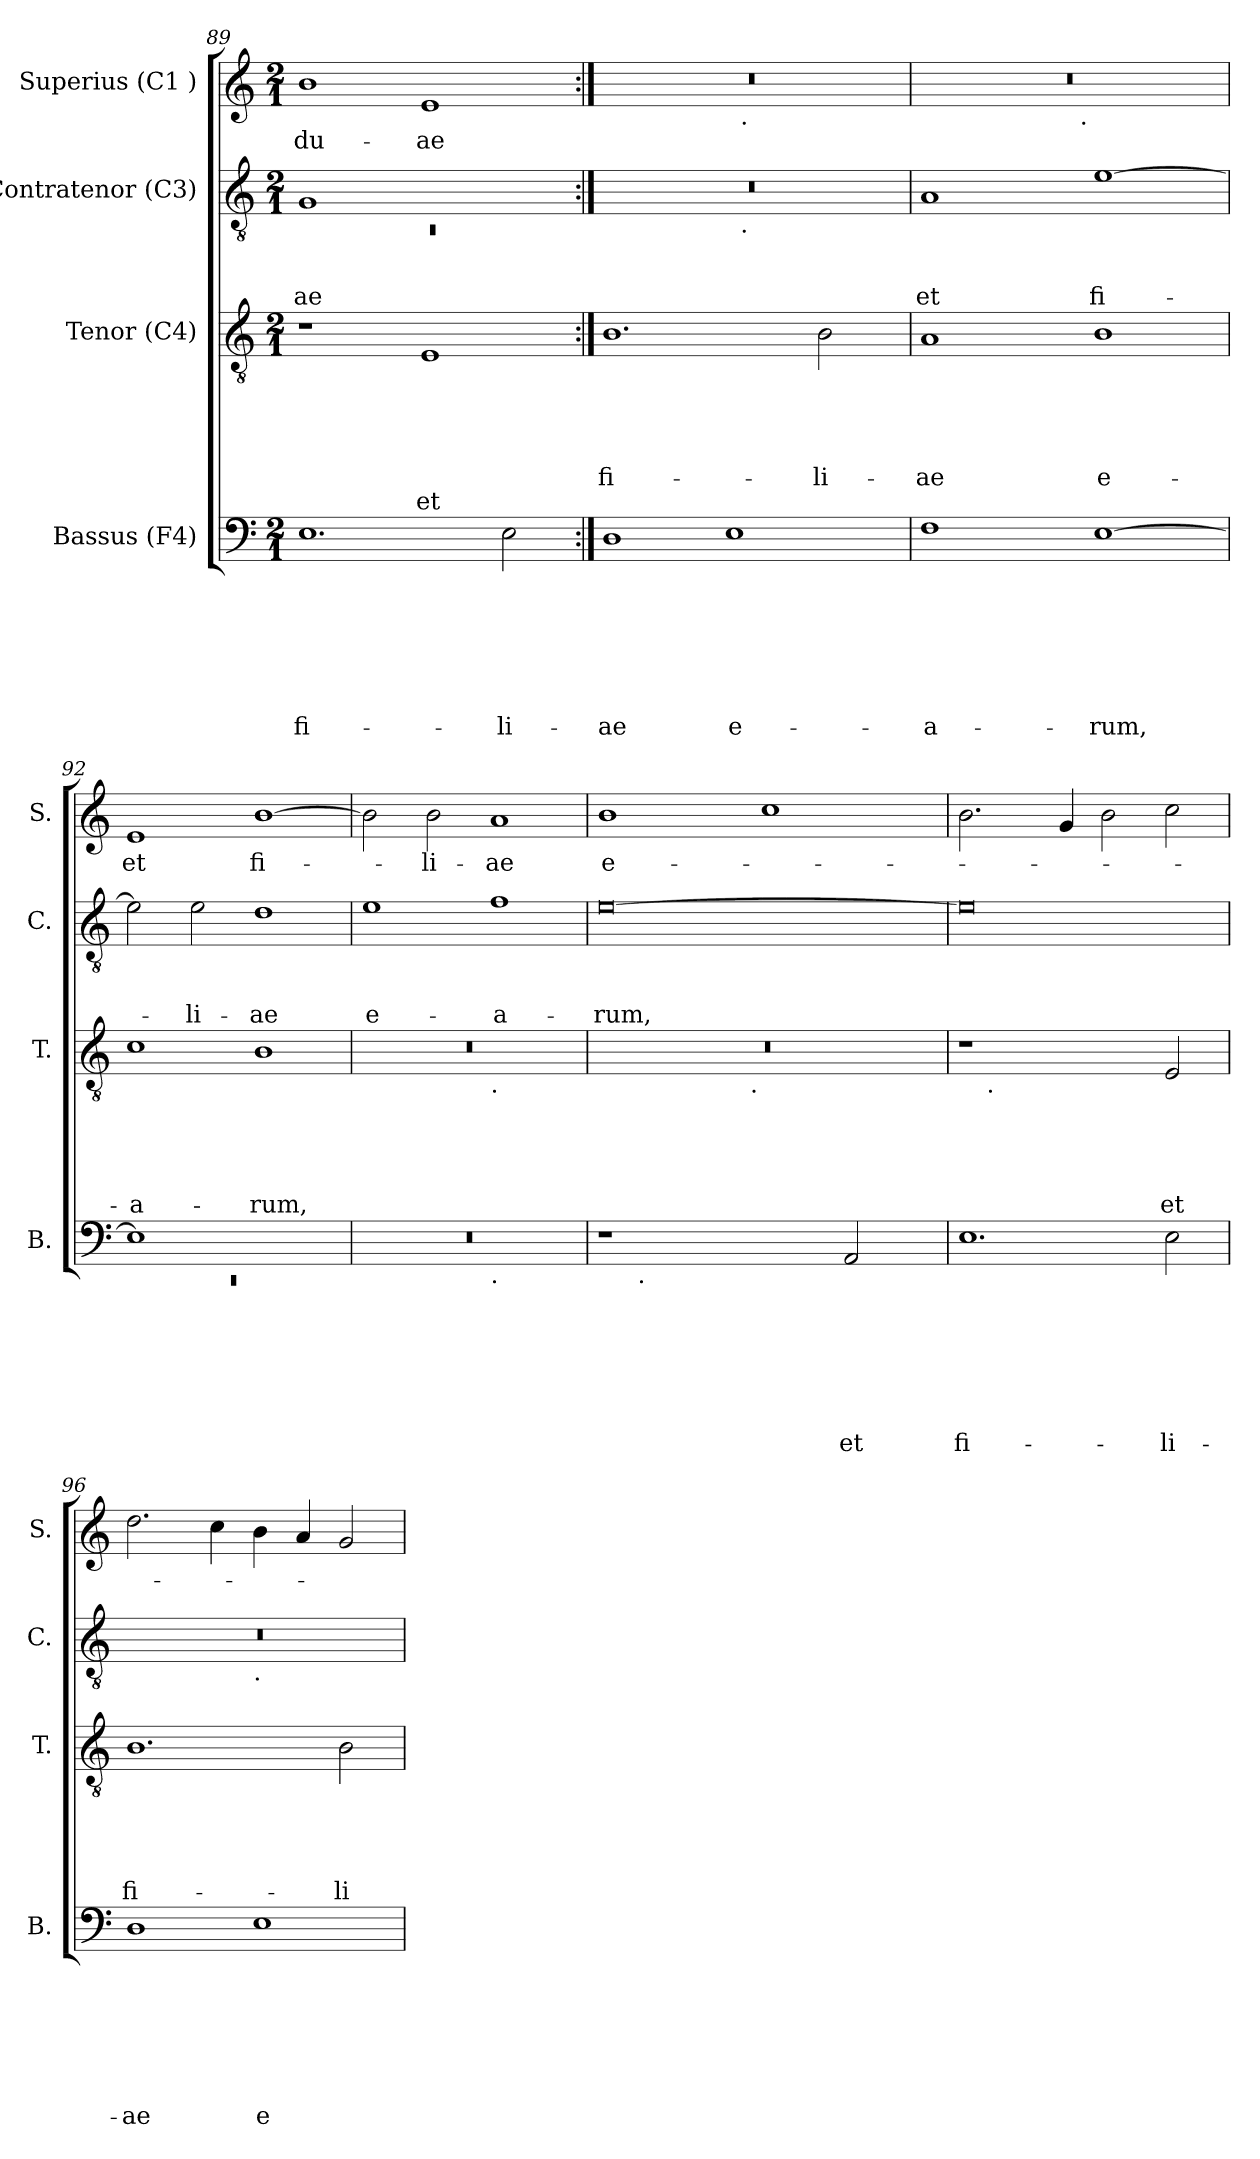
**kern	**text	**text	**text	**text	**text	**text	**text	**kern	**text	**text	**text	**text	**text	**text	**kern	**text	**text	**text	**kern	**text
*part4	*part4	*part4	*part4	*part4	*part4	*part4	*part4	*part3	*part3	*part3	*part3	*part3	*part3	*part3	*part2	*part2	*part2	*part2	*part1	*part1
*staff4	*staff4	*staff4	*staff4	*staff4	*staff4	*staff4	*staff4	*staff3	*staff3	*staff3	*staff3	*staff3	*staff3	*staff3	*staff2	*staff2	*staff2	*staff2	*staff1	*staff1
*I"Bassus (F4)	*	*	*	*	*	*	*	*I"Tenor (C4)	*	*	*	*	*	*	*I"Contratenor (C3)	*	*	*	*I"Superius (C1 )	*
*I'B.	*	*	*	*	*	*	*	*I'T.	*	*	*	*	*	*	*I'C.	*	*	*	*I'S.	*
*clefF4	*	*	*	*	*	*	*	*clefGv2	*	*	*	*	*	*	*clefGv2	*	*	*	*clefG2	*
*k[]	*	*	*	*	*	*	*	*k[]	*	*	*	*	*	*	*k[]	*	*	*	*k[]	*
*C:	*	*	*	*	*	*	*	*C:	*	*	*	*	*	*	*C:	*	*	*	*C:	*
*M2/1	*	*	*	*	*	*	*	*M2/1	*	*	*	*	*	*	*M2/1	*	*	*	*M2/1	*
=89	=89	=89	=89	=89	=89	=89	=89	=89	=89	=89	=89	=89	=89	=89	=89	=89	=89	=89	=89	=89
*	*	*	*	*	*	*	*	*	*	*	*	*	*	*	*^	*	*	*	*	*
!	!	!	!	!	!	!	!LO:LY:b	!	!	!	!	!	!	!	!	!LO:N:vis=1	!	!	!LO:LY:b	!	!LO:LY:b
1.E	.	.	.	.	.	.	fi-	1r	.	.	.	.	.	.	1G	0rC	.	.	-ae	1b	-du-
!	!	!	!	!	!	!	!	!	!	!	!	!	!	!LO:LY:b	!	!	!	!	!	!	!LO:LY:b
.	.	.	.	.	.	.	.	1E	.	.	.	.	.	et	1ryy	.	.	.	.	1e	-ae
!	!	!	!	!	!	!	!LO:LY:b	!	!	!	!	!	!	!	!	!	!	!	!	!	!
2E\	.	.	.	.	.	.	-li-	.	.	.	.	.	.	.	.	.	.	.	.	.	.
!!LO:PB:g=z
=90:|!	=90:|!	=90:|!	=90:|!	=90:|!	=90:|!	=90:|!	=90:|!	=90:|!	=90:|!	=90:|!	=90:|!	=90:|!	=90:|!	=90:|!	=90:|!	=90:|!	=90:|!	=90:|!	=90:|!	=90:|!	=90:|!
!	!	!	!	!	!	!	!LO:LY:b	!	!	!	!	!	!LO:LY:b	!	!	!	!	!	!	!	!
*	*	*	*	*	*	*	*	*	*	*	*	*	*	*	*	*	*	*	*	*^	*
1D	.	.	.	.	.	.	-ae	1.B	.	.	.	.	fi-	.	0r	1ryy	.	.	.	0r	1ryy	.
!	!	!	!	!	!	!	!LO:LY:b:rj	!	!	!	!	!	!	!	!	!	!	!	!	!	!	!
1E	.	.	.	.	.	.	e-	.	.	.	.	.	.	.	.	32ryy	.	.	.	.	32ryy	.
!	!	!	!	!	!	!	!	!	!	!	!	!	!	!	!	!	!	!	!	!	!LO:TX:b:t=.	!
!	!	!	!	!	!	!	!	!	!	!	!	!	!	!	!	!LO:TX:b:t=.	!	!	!	!	!	!
.	.	.	.	.	.	.	.	.	.	.	.	.	.	.	.	2ryy	.	.	.	.	2ryy	.
!	!	!	!	!	!	!	!	!	!	!	!	!	!LO:LY:b	!	!	!	!	!	!	!	!	!
.	.	.	.	.	.	.	.	2B\	.	.	.	.	-li-	.	.	.	.	.	.	.	.	.
.	.	.	.	.	.	.	.	.	.	.	.	.	.	.	.	4...ryy	.	.	.	.	4...ryy	.
=91	=91	=91	=91	=91	=91	=91	=91	=91	=91	=91	=91	=91	=91	=91	=91	=91	=91	=91	=91	=91	=91	=91
!	!	!	!	!	!	!	!LO:LY:b:rj	!	!	!	!	!	!LO:LY:b	!	!	!	!	!	!LO:LY:b	!	!	!
*	*	*	*	*	*	*	*	*	*	*	*	*	*	*	*v	*v	*	*	*	*	*	*
1F	.	.	.	.	.	.	-a-	1A	.	.	.	.	-ae	.	1A	.	.	et	0r	2ryy	.
.	.	.	.	.	.	.	.	.	.	.	.	.	.	.	.	.	.	.	.	4...ryy	.
!	!	!	!	!	!	!	!	!	!	!	!	!	!	!	!	!	!	!	!	!LO:TX:b:t=.	!
.	.	.	.	.	.	.	.	.	.	.	.	.	.	.	.	.	.	.	.	1ryy	.
!	!	!	!	!	!	!	!LO:LY:b	!	!	!	!	!	!LO:LY:b	!	!	!	!	!LO:LY:b	!	!	!
[>1E	.	.	.	.	.	.	-rum,	1B	.	.	.	.	e-	.	[>1e	.	.	fi-	.	.	.
.	.	.	.	.	.	.	.	.	.	.	.	.	.	.	.	.	.	.	.	32ryy	.
=92	=92	=92	=92	=92	=92	=92	=92	=92	=92	=92	=92	=92	=92	=92	=92	=92	=92	=92	=92	=92	=92
*^	*	*	*	*	*	*	*	*	*	*	*	*	*	*	*	*	*	*	*	*	*
!	!LO:N:vis=1	!	!	!	!	!	!	!	!	!	!	!	!	!LO:LY:b	!	!	!	!	!	!	!	!LO:LY:b
*	*	*	*	*	*	*	*	*	*	*	*	*	*	*	*	*	*	*	*	*v	*v	*
1E]	0rEE	.	.	.	.	.	.	.	1c	.	.	.	.	-a-	.	2e\]	.	.	.	1e	et
!	!	!	!	!	!	!	!	!	!	!	!	!	!	!	!	!	!	!	!LO:LY:b	!	!
.	.	.	.	.	.	.	.	.	.	.	.	.	.	.	.	2e\	.	.	-li-	.	.
!	!	!	!	!	!	!	!	!	!	!	!	!	!	!LO:LY:b	!	!	!	!	!LO:LY:b	!	!LO:LY:b
1ryy	.	.	.	.	.	.	.	.	1B	.	.	.	.	-rum,	.	1d	.	.	-ae	[>1b	fi-
=93	=93	=93	=93	=93	=93	=93	=93	=93	=93	=93	=93	=93	=93	=93	=93	=93	=93	=93	=93	=93	=93
!	!	!	!	!	!	!	!	!	!	!	!	!	!	!	!	!	!	!	!LO:LY:b:rj	!	!
*	*	*	*	*	*	*	*	*	*^	*	*	*	*	*	*	*	*	*	*	*	*
0r	1ryy	.	.	.	.	.	.	.	0r	1ryy	.	.	.	.	.	.	1e	.	.	e-	2b\]	.
!	!	!	!	!	!	!	!	!	!	!	!	!	!	!	!	!	!	!	!	!	!	!LO:LY:b
.	.	.	.	.	.	.	.	.	.	.	.	.	.	.	.	.	.	.	.	.	2b\	-li-
!	!	!	!	!	!	!	!	!	!	!LO:TX:b:t=.	!	!	!	!	!	!	!	!	!	!	!	!
!	!LO:TX:b:t=.	!	!	!	!	!	!	!	!	!	!	!	!	!	!	!	!	!	!	!	!	!
!	!	!	!	!	!	!	!	!	!	!	!	!	!	!	!	!	!	!	!	!LO:LY:b:rj	!	!LO:LY:b
.	1ryy	.	.	.	.	.	.	.	.	1ryy	.	.	.	.	.	.	1f	.	.	-a-	1a	-ae
=94	=94	=94	=94	=94	=94	=94	=94	=94	=94	=94	=94	=94	=94	=94	=94	=94	=94	=94	=94	=94	=94	=94
!	!	!	!	!	!	!	!	!	!	!	!	!	!	!	!	!	!	!	!	!LO:LY:b	!	!LO:LY:b:rj
1r	8ryy	.	.	.	.	.	.	.	0r	2ryy	.	.	.	.	.	.	[<0e	.	.	-rum,	1b	e-
.	32ryy	.	.	.	.	.	.	.	.	.	.	.	.	.	.	.	.	.	.	.	.	.
!	!LO:TX:b:t=.	!	!	!	!	!	!	!	!	!	!	!	!	!	!	!	!	!	!	!	!	!
.	1ryy	.	.	.	.	.	.	.	.	.	.	.	.	.	.	.	.	.	.	.	.	.
.	.	.	.	.	.	.	.	.	.	4...ryy	.	.	.	.	.	.	.	.	.	.	.	.
!	!	!	!	!	!	!	!	!	!	!LO:TX:b:t=.	!	!	!	!	!	!	!	!	!	!	!	!
.	.	.	.	.	.	.	.	.	.	1ryy	.	.	.	.	.	.	.	.	.	.	.	.
2ryy	.	.	.	.	.	.	.	.	.	.	.	.	.	.	.	.	.	.	.	.	1cc	.
.	2ryy	.	.	.	.	.	.	.	.	.	.	.	.	.	.	.	.	.	.	.	.	.
!	!	!	!	!	!	!	!	!LO:LY:b	!	!	!	!	!	!	!	!	!	!	!	!	!	!
2AA/	.	.	.	.	.	.	.	et	.	.	.	.	.	.	.	.	.	.	.	.	.	.
.	4ryy	.	.	.	.	.	.	.	.	.	.	.	.	.	.	.	.	.	.	.	.	.
.	16.ryy	.	.	.	.	.	.	.	.	.	.	.	.	.	.	.	.	.	.	.	.	.
.	.	.	.	.	.	.	.	.	.	32ryy	.	.	.	.	.	.	.	.	.	.	.	.
!!LO:LB:g=z
=95	=95	=95	=95	=95	=95	=95	=95	=95	=95	=95	=95	=95	=95	=95	=95	=95	=95	=95	=95	=95	=95	=95
!	!	!	!	!	!	!	!	!LO:LY:b	!	!	!	!	!	!	!	!	!	!	!	!	!	!
*v	*v	*	*	*	*	*	*	*	*	*	*	*	*	*	*	*	*	*	*	*	*	*
1.E	.	.	.	.	.	.	fi-	1r	8ryy	.	.	.	.	.	.	0e]	.	.	.	2.b\	.
!	!	!	!	!	!	!	!	!	!LO:TX:b:t=.	!	!	!	!	!	!	!	!	!	!	!	!
.	.	.	.	.	.	.	.	.	1...ryy	.	.	.	.	.	.	.	.	.	.	.	.
.	.	.	.	.	.	.	.	.	.	.	.	.	.	.	.	.	.	.	.	4g/	.
.	.	.	.	.	.	.	.	2ryy	.	.	.	.	.	.	.	.	.	.	.	2b\	.
!	!	!	!	!	!	!	!LO:LY:b	!	!	!	!	!	!	!LO:LY:b	!	!	!	!	!	!	!
2E\	.	.	.	.	.	.	-li-	2E/	.	.	.	.	.	et	.	.	.	.	.	2cc\	.
=96	=96	=96	=96	=96	=96	=96	=96	=96	=96	=96	=96	=96	=96	=96	=96	=96	=96	=96	=96	=96	=96
!	!	!	!	!	!	!	!LO:LY:b	!	!	!	!	!	!	!LO:LY:b	!	!	!	!	!	!	!
*	*	*	*	*	*	*	*	*v	*v	*	*	*	*	*	*	*^	*	*	*	*	*
1D	.	.	.	.	.	.	-ae	1.B	.	.	.	.	fi-	.	0r	1ryy	.	.	.	2.dd\	.
.	.	.	.	.	.	.	.	.	.	.	.	.	.	.	.	.	.	.	.	4cc\	.
!	!	!	!	!	!	!	!	!	!	!	!	!	!	!	!	!LO:TX:b:t=.	!	!	!	!	!
!	!	!	!	!	!	!	!LO:LY:b:rj	!	!	!	!	!	!	!	!	!	!	!	!	!	!
1E	.	.	.	.	.	.	e-	.	.	.	.	.	.	.	.	1ryy	.	.	.	4b\	.
.	.	.	.	.	.	.	.	.	.	.	.	.	.	.	.	.	.	.	.	4a/	.
!	!	!	!	!	!	!	!	!	!	!	!	!	!LO:LY:b	!	!	!	!	!	!	!	!
.	.	.	.	.	.	.	.	2B\	.	.	.	.	-li-	.	.	.	.	.	.	2g/	.
*	*	*	*	*	*	*	*	*	*	*	*	*	*	*	*v	*v	*	*	*	*	*
=	=	=	=	=	=	=	=	=	=	=	=	=	=	=	=	=	=	=	=	=
*-	*-	*-	*-	*-	*-	*-	*-	*-	*-	*-	*-	*-	*-	*-	*-	*-	*-	*-	*-	*-
